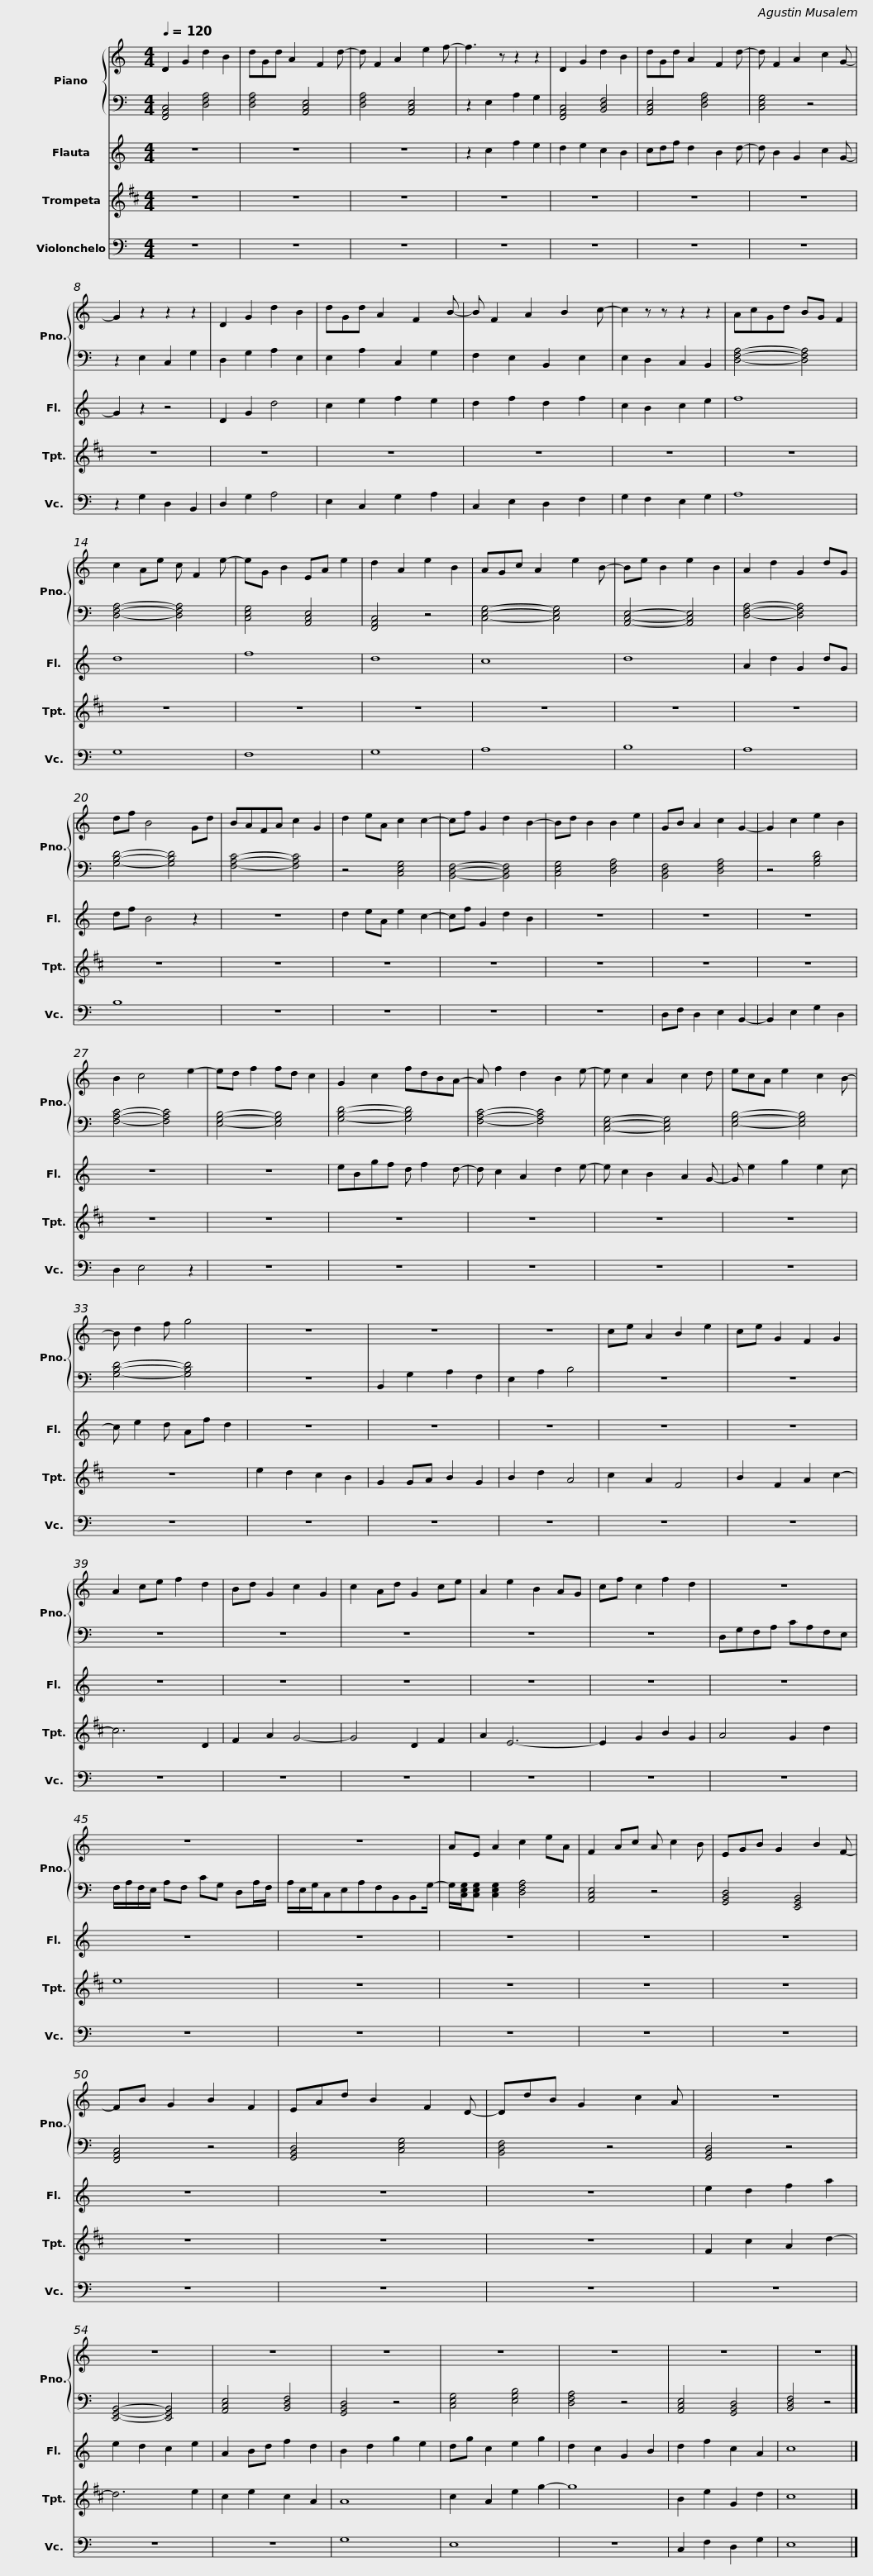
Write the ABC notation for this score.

X:1
%%score { 1 | 2 } 3 4 5
L:1/8
Q:1/4=120
M:4/4
I:linebreak $
K:C
V:1 treble
V:2 bass
V:3 treble
V:4 treble transpose=-2
V:5 bass
V:1
 D2 G2 d2 B2 | dGd A2 F2 d- | d F2 A2 e2 f- | f3 z z2 z2 | D2 G2 d2 B2 | %5
 dGd A2 F2 d- |$ d F2 A2 c2 G- | G2 z2 z2 z2 | D2 G2 d2 B2 | dGd A2 F2 B- | %10
 B F2 A2 B2 c- | c2 z z z2 z2 | AcGd BG F2 |$ c2 Ae c F2 e- | eG B2 EA e2 | %15
 d2 A2 e2 B2 | AGc A2 e2 B- | Be B2 e2 B2 | A2 d2 G2 dG | df B4 Gd |$ %20
 BAFA c2 G2 | d2 eA c2 c2- | cf G2 d2 B2- | Bd B2 B2 e2 | GB A2 c2 G2- | %25
 G2 c2 e2 B2 | B2 c4 e2- | ed f2 fd c2 |$ G2 c2 fdBA- | A f2 d2 B2 e- | %30
 e c2 A2 c2 d | ecA e2 c2 B- | B d2 f g4 | z8 |$ z8 | %35
 z8 | ce A2 B2 e2 | ce G2 F2 G2 | A2 ce f2 d2 | Bd G2 c2 G2 | %40
 c2 Ad G2 ce | A2 e2 B2 AG |$ cf c2 f2 d2 | z8 | z8 | %45
 z8 | AE A2 c2 eA |$ F2 Ac A c2 B | EGB G2 B2 F- | FB G2 B2 F2 | %50
 EAd B2 F2 D- | DdB G2 c2 A | z8 | z8 |$ z8 | %55
 z8 | z8 | z8 | z8 | z8 |] %60
V:2
 [F,,A,,C,]4 [D,F,A,]4 | [D,F,A,]4 [A,,C,E,]4 | [D,F,A,]4 [A,,C,E,]4 | z2 E,2 A,2 G,2 | [F,,A,,C,]4 [B,,D,F,]4 | %5
 [A,,C,E,]4 [D,F,A,]4 |$ [C,E,G,]4 z4 | z2 E,2 C,2 G,2 | D,2 G,2 A,2 E,2 | E,2 A,2 C,2 G,2 | %10
 F,2 E,2 B,,2 E,2 | E,2 D,2 C,2 B,,2 | [D,F,A,]4- [D,F,A,]4 |$ [D,F,A,]4- [D,F,A,]4 | [C,E,G,]4 [A,,C,E,]4 | %15
 [F,,A,,C,]4 z4 | [C,E,G,]4- [C,E,G,]4 | [A,,C,E,]4- [A,,C,E,]4 | [D,F,A,]4- [D,F,A,]4 | [G,B,D]4- [G,B,D]4 |$ %20
 [F,A,C]4- [F,A,C]4 | z4 [C,E,G,]4 | [B,,D,F,]4- [B,,D,F,]4 | [C,E,G,]4 [D,F,A,]4 | [B,,D,F,]4 [D,F,A,]4 | %25
 z4 [G,B,D]4 | [F,A,C]4- [F,A,C]4 | [E,G,B,]4- [E,G,B,]4 |$ [G,B,D]4- [G,B,D]4 | [F,A,C]4- [F,A,C]4 | %30
 [C,E,G,]4- [C,E,G,]4 | [E,G,B,]4- [E,G,B,]4 | [G,B,D]4- [G,B,D]4 | z8 |$ B,,2 G,2 A,2 F,2 | %35
 E,2 A,2 B,4 | z8 | z8 | z8 | z8 | %40
 z8 | z8 |$ z8 | D,G,F,A, CA,F,E, | F,/A,/F,/E,/ A,F, CG, D,A,/F,/ | %45
 A,/E,/G,/C,E,A,F,B,,B,,G,/- | G,/[C,E,G,]/[C,E,G,] [C,E,G,]2 [D,F,A,]4 |$ [A,,C,E,]4 z4 | [G,,B,,D,]4 [E,,G,,B,,]4 | [F,,A,,C,]4 z4 | %50
 [G,,B,,D,]4 [C,E,G,]4 | [B,,D,F,]4 z4 | [G,,B,,D,]4 z4 | [E,,G,,B,,]4- [E,,G,,B,,]4 |$ [A,,C,E,]4 [B,,D,F,]4 | %55
 [G,,B,,D,]4 z4 | [C,E,G,]4 [E,G,B,]4 | [D,F,A,]4 z4 | [A,,C,E,]4 [G,,B,,D,]4 | [B,,D,F,]4 z4 |] %60
V:3
 z8 | z8 | z8 | z2 c2 f2 e2 | d2 e2 c2 B2 | %5
 cdf d2 B2 d- |$ d B2 G2 c2 G- | G2 z2 z4 | D2 G2 d4 | c2 e2 f2 e2 | %10
 d2 f2 d2 f2 | c2 B2 c2 e2 | f8 |$ d8 | f8 | %15
 d8 | c8 | d8 | A2 d2 G2 dG | df B4 z2 |$ %20
 z8 | d2 eA e2 c2- | cf G2 d2 B2 | z8 | z8 | %25
 z8 | z8 | z8 |$ eBgf d f2 d- | d c2 A2 d2 e- | %30
 e c2 B2 A2 G- | G e2 g2 e2 c- | c e2 d Af d2 | z8 |$ z8 | %35
 z8 | z8 | z8 | z8 | z8 | %40
 z8 | z8 |$ z8 | z8 | z8 | %45
 z8 | z8 |$ z8 | z8 | z8 | %50
 z8 | z8 | e2 d2 f2 a2 | e2 d2 c2 e2 |$ A2 Bd f2 d2 | %55
 B2 d2 g2 e2 | dg c2 e2 g2 | d2 c2 G2 B2 | d2 f2 c2 A2 | c8 |] %60
V:4
[K:D] z8 | z8 | z8 | z8 | z8 | %5
 z8 |$ z8 | z8 | z8 | z8 | %10
 z8 | z8 | z8 |$ z8 | z8 | %15
 z8 | z8 | z8 | z8 | z8 |$ %20
 z8 | z8 | z8 | z8 | z8 | %25
 z8 | z8 | z8 |$ z8 | z8 | %30
 z8 | z8 | z8 | e2 d2 c2 B2 |$ G2 GA B2 G2 | %35
 B2 d2 A4 | c2 A2 F4 | B2 F2 A2 c2- | c6 D2 | F2 A2 G4- | %40
 G4 D2 F2 | A2 E6- |$ E2 G2 B2 G2 | A4 G2 d2 | e8 | %45
 z8 | z8 |$ z8 | z8 | z8 | %50
 z8 | z8 | F2 c2 A2 d2- | d6 e2 |$ c2 e2 c2 A2 | %55
 A8 | c2 A2 e2 g2- | g8 | B2 e2 G2 d2 | c8 |] %60
V:5
 z8 | z8 | z8 | z8 | z8 | %5
 z8 |$ z8 | z2 G,2 D,2 B,,2 | D,2 G,2 A,4 | E,2 C,2 G,2 A,2 | %10
 C,2 E,2 D,2 F,2 | G,2 F,2 E,2 G,2 | A,8 |$ G,8 | F,8 | %15
 G,8 | A,8 | B,8 | A,8 | B,8 |$ %20
 z8 | z8 | z8 | z8 | D,F, D,2 E,2 B,,2- | %25
 B,,2 E,2 G,2 D,2 | D,2 E,4 z2 | z8 |$ z8 | z8 | %30
 z8 | z8 | z8 | z8 |$ z8 | %35
 z8 | z8 | z8 | z8 | z8 | %40
 z8 | z8 |$ z8 | z8 | z8 | %45
 z8 | z8 |$ z8 | z8 | z8 | %50
 z8 | z8 | z8 | z8 |$ z8 | %55
 G,8 | E,8 | z8 | C,2 F,2 D,2 G,2 | E,8 |] %60
